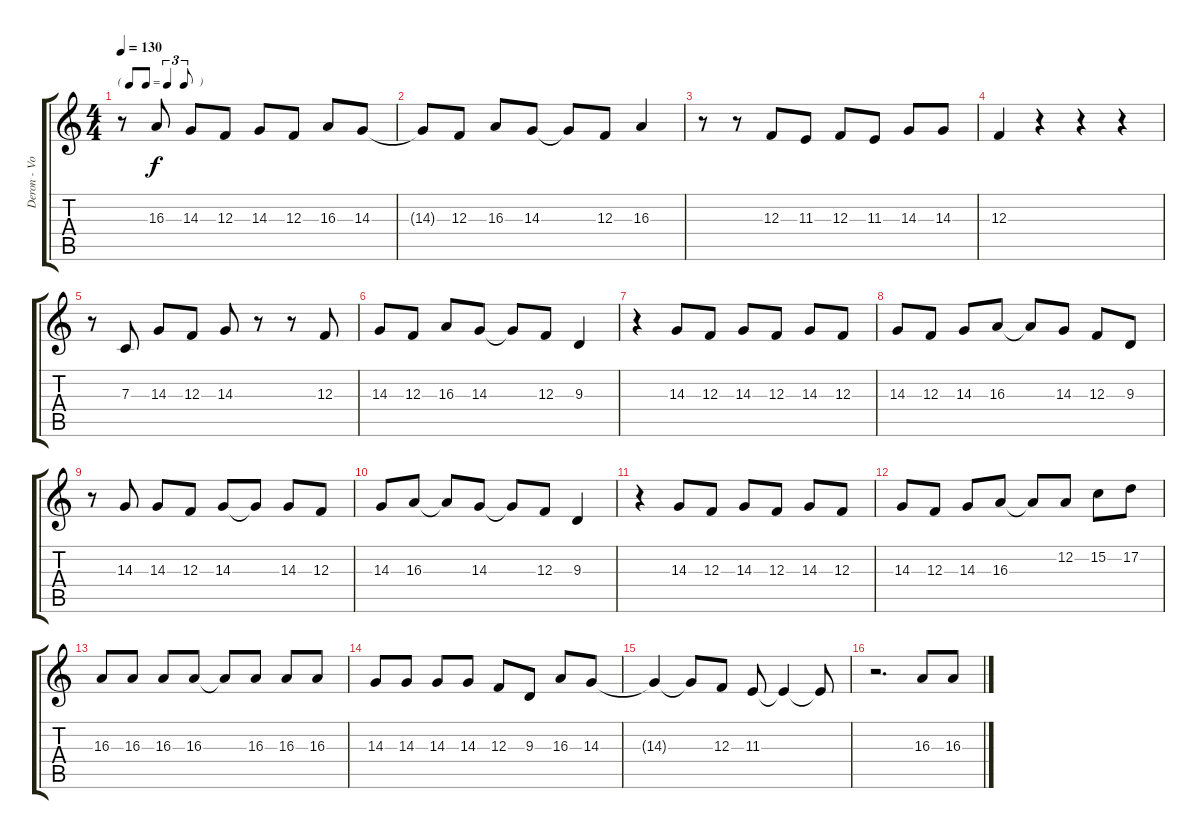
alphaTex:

\track ("Deron - Vocals" "Deron - Vo") {instrument lead2sawtooth}
\staff {score tabs}
\tuning (D4 A3 F3 C3 G2 D2) {hide}
\ts (4 4)
\tf triplet8th
\tempo 130
\clef g2
\ks c
r.8{dy f} 16.3.8 14.3.8 12.3.8 14.3.8 12.3.8 16.3.8 14.3.8 |
14.3{t}.8 12.3.8 16.3.8 14.3.8 14.3{t}.8 12.3.8 16.3.4 |
r.8 r.8 12.3.8 11.3.8 12.3.8 11.3.8 14.3.8 14.3.8 |
12.3.4 r.4 r.4 r.4 |
r.8 7.3.8 14.3.8 12.3.8 14.3.8 r.8 r.8 12.3.8 |
14.3.8 12.3.8 16.3.8 14.3.8 14.3{t}.8 12.3.8 9.3.4 |
r.4 14.3.8 12.3.8 14.3.8 12.3.8 14.3.8 12.3.8 |
14.3.8 12.3.8 14.3.8 16.3.8 16.3{t}.8 14.3.8 12.3.8 9.3.8 |
r.8 14.3.8 14.3.8 12.3.8 14.3.8 14.3{t}.8 14.3.8 12.3.8 |
14.3.8 16.3.8 16.3{t}.8 14.3.8 14.3{t}.8 12.3.8 9.3.4 |
r.4 14.3.8 12.3.8 14.3.8 12.3.8 14.3.8 12.3.8 |
14.3.8 12.3.8 14.3.8 16.3.8 16.3{t}.8 12.2.8 15.2.8 17.2.8 |
16.3.8 16.3.8 16.3.8 16.3.8 16.3{t}.8 16.3.8 16.3.8 16.3.8 |
14.3.8 14.3.8 14.3.8 14.3.8 12.3.8 9.3.8 16.3.8 14.3.8 |
14.3{t}.4 14.3{t}.8 12.3.8 11.3.8 11.3{t}.4 11.3{t}.8 |
r.2{d} 16.3.8 16.3.8
